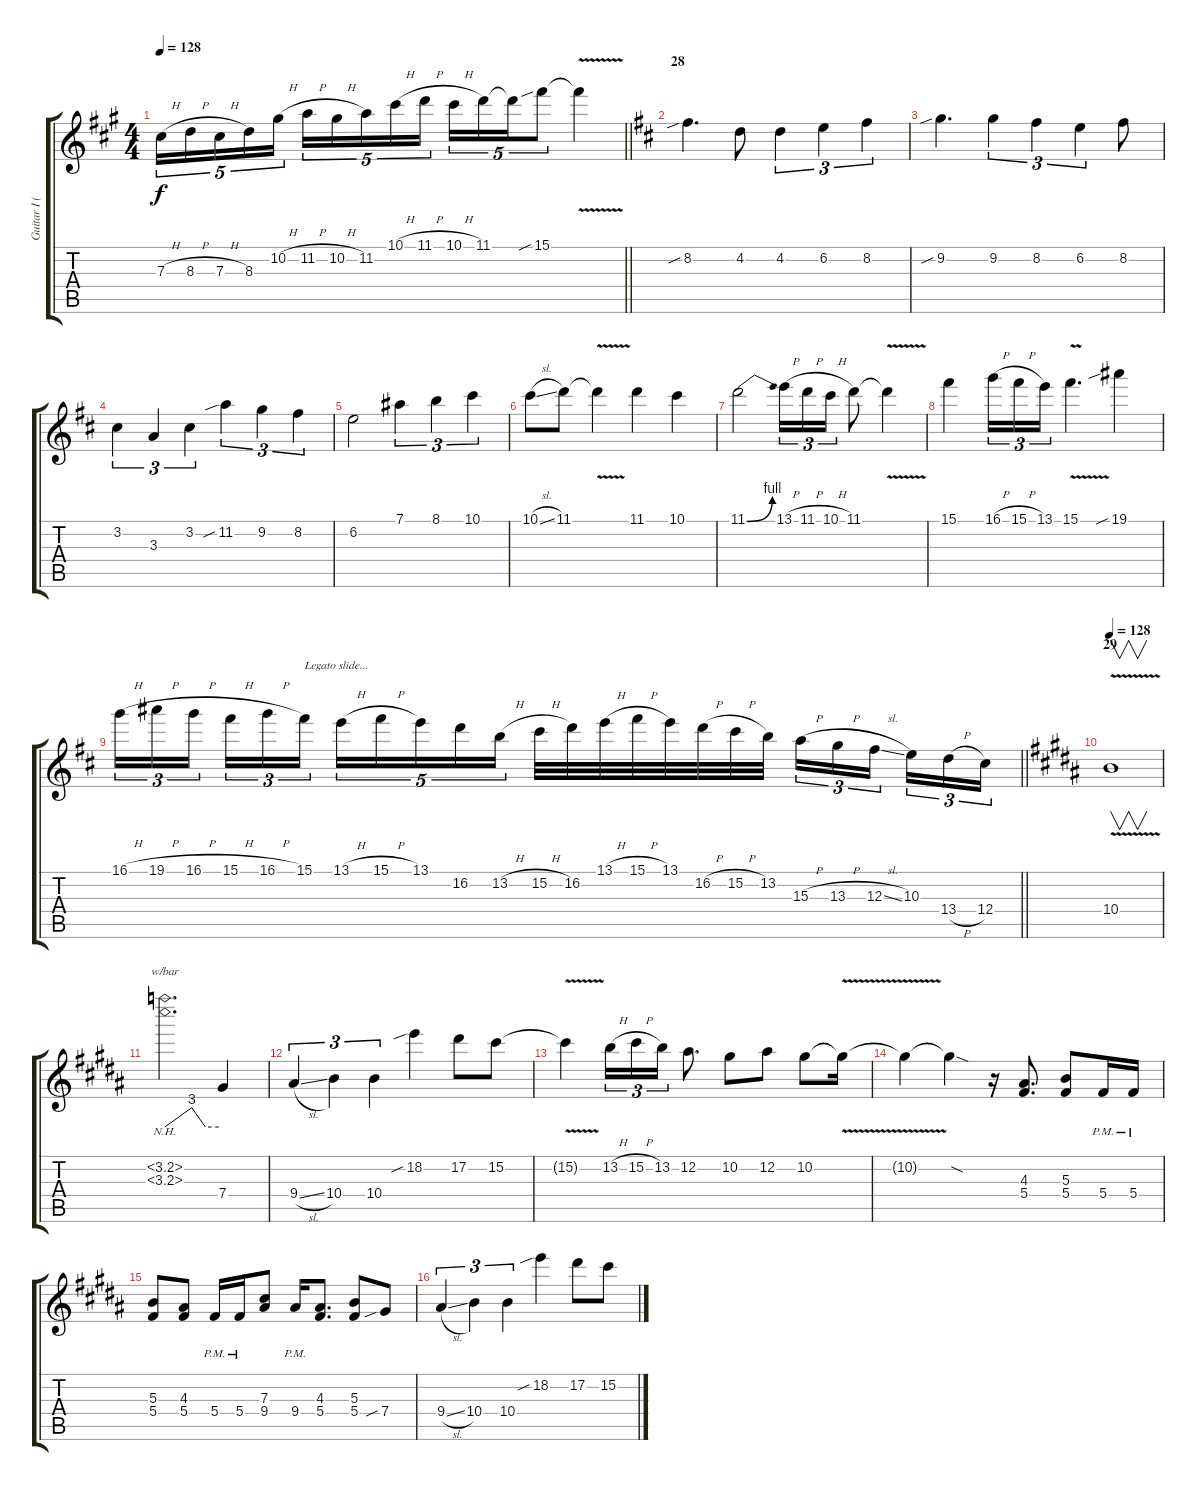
\track ("Guitar I (Hizaki)" "Guitar I (") {instrument overdrivenguitar}
\staff {score tabs}
\tuning (Eb4 Bb3 Gb3 Db3 Ab2 Db2) {hide}
\ts (4 4)
\tempo 128
\clef g2
\barLineRight lightlight
\ks f#minor
7.3{h}.16{tu (5 4) dy f} 8.3{h}.16{tu (5 4)} 7.3{h}.16{tu (5 4)} 8.3.16{tu (5 4)} 10.2{h}.16{tu (5 4)} 11.2{h}.16{tu (5 4)} 10.2{h}.16{tu (5 4)} 11.2.16{tu (5 4)} 10.1{h}.16{tu (5 4)} 11.1{h}.16{tu (5 4)} 10.1{h}.16{tu (5 4)} 11.1.16{tu (5 4)} 11.1{t}.16{tu (5 4)} 15.1{sib}.8{tu (5 4)} 15.1{v t}.4 |
\section ("" "28")
\ks bminor
8.2{sib}.4{d volume 15 balance 8} 4.2.8 4.2.4{tu (3 2)} 6.2.4{tu (3 2)} 8.2.4{tu (3 2)} |
9.2{sib}.4{d} 9.2.4{tu (3 2)} 8.2.4{tu (3 2)} 6.2.4{tu (3 2)} 8.2.8 |
3.2.4{tu (3 2)} 3.3.4{tu (3 2)} 3.2.4{tu (3 2)} 11.2{sib}.4{tu (3 2)} 9.2.4{tu (3 2)} 8.2.4{tu (3 2)} |
6.2.2 7.1.4{tu (3 2)} 8.1.4{tu (3 2)} 10.1.4{tu (3 2)} |
10.1{sl}.8 11.1.8 11.1{v t}.4 11.1.4 10.1.4 |
11.1{be (bend 0 0 60 4)}.2 13.1{h}.16{tu (3 2)} 11.1{h}.16{tu (3 2)} 10.1{h}.16{tu (3 2)} 11.1.8 11.1{v t}.4 |
15.1.4 16.1{h}.16{tu (3 2)} 15.1{h}.16{tu (3 2)} 13.1.16{tu (3 2)} 15.1{v}.4{d} 19.1{sib}.4 |
\barLineRight lightlight
16.1{h}.16{tu (3 2)} 19.1{h}.16{tu (3 2)} 16.1{h}.16{tu (3 2) beam splitsecondary} 15.1{h}.16{tu (3 2)} 16.1{h}.16{tu (3 2)} 15.1.16{tu (3 2) txt "Legato slide... "} 13.1{h}.16{tu (5 4)} 15.1{h}.16{tu (5 4)} 13.1.16{tu (5 4)} 16.2.16{tu (5 4)} 13.2{h}.16{tu (5 4)} 15.2{h}.32 16.2.32 13.1{h}.32 15.1{h}.32 13.1.32 16.2{h}.32 15.2{h}.32 13.2.32 15.3{h}.16{tu (3 2)} 13.3{h}.16{tu (3 2)} 12.3{sl}.16{tu (3 2) beam splitsecondary} 10.3.16{tu (3 2)} 13.4{h}.16{tu (3 2)} 12.4.16{tu (3 2)} |
\section ("" "29")
\tempo 128
\ks g#minor
10.4{v}.1{v} |
(3.2{nh} 3.3{nh}).2{d tbe (custom default 0 0 30 12 45 0 60 0)} 7.4.4{volume 13} |
9.4{sl}.4{tu (3 2)} 10.4.4{tu (3 2)} 10.4.4{tu (3 2)} 18.2{sib}.4 17.2.8 15.2.8 |
15.2{v t}.4 13.2{h}.16{tu (3 2)} 15.2{h}.16{tu (3 2)} 13.2.16{tu (3 2)} 12.2.8{d} 10.2.8 12.2.8 10.2.8 10.2{v t}.16 |
10.2{t}.4 10.2{sod t}.4 r.16 (4.3 5.4).8{d balance 13} (5.3 5.4).8 5.4{pm}.16 5.4{pm}.16 |
(5.3 5.4).8 (4.3 5.4).8 5.4{pm}.16 5.4{pm}.16 (7.3 9.4).8 9.4{pm}.16 (4.3 5.4).8{d} (5.3 5.4).8 7.4{sib}.8{balance 8} |
9.4{sl}.4{tu (3 2)} 10.4.4{tu (3 2)} 10.4.4{tu (3 2)} 18.2{sib}.4 17.2.8 15.2.8
